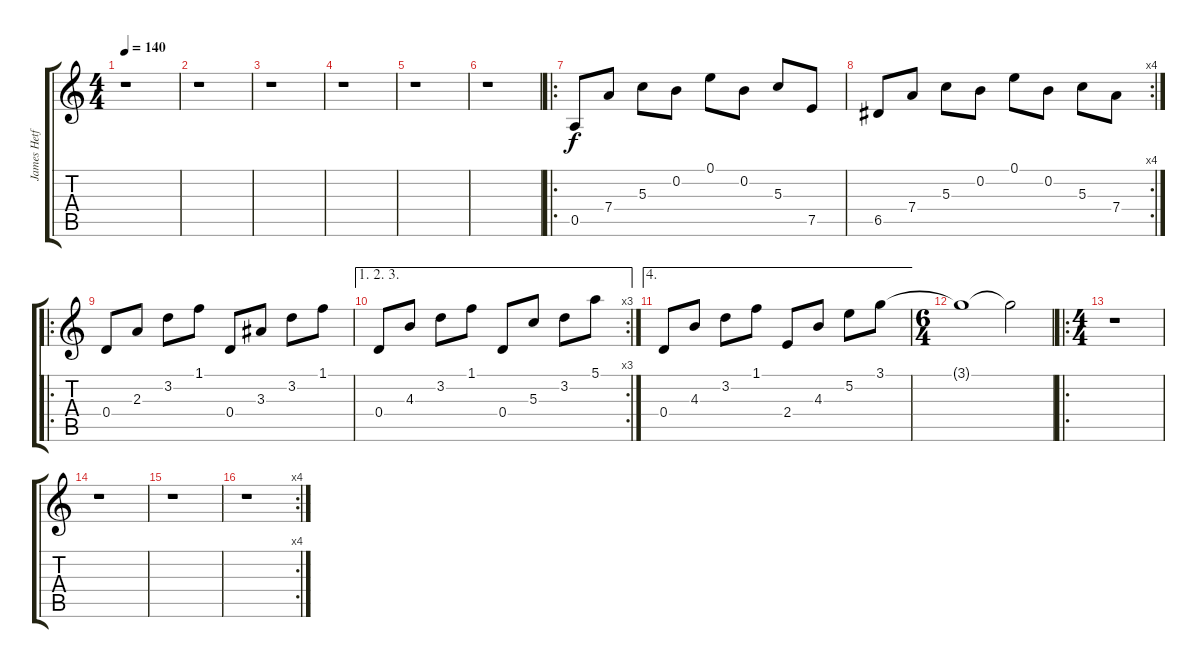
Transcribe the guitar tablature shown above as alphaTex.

\track ("James Hetfield  (Melody Dist)" "James Hetf") {instrument distortionguitar}
\staff {score tabs}
\tuning (E4 B3 G3 D3 A2 E2) {hide}
\ts (4 4)
\tempo 140
\clef g2
\ks c
r.1{dy f} |
r.1 |
r.1 |
r.1 |
r.1 |
r.1 |
\ro
0.5.8 7.4.8 5.3.8 0.2.8 0.1.8 0.2.8 5.3.8 7.5.8 |
\rc 4
6.5.8 7.4.8 5.3.8 0.2.8 0.1.8 0.2.8 5.3.8 7.4.8 |
\ro
0.4.8 2.3.8 3.2.8 1.1.8 0.4.8 3.3.8 3.2.8 1.1.8 |
\ae (1 2 3)
\rc 3
0.4.8 4.3.8 3.2.8 1.1.8 0.4.8 5.3.8 3.2.8 5.1.8 |
\ae 4
0.4.8 4.3.8 3.2.8 1.1.8 2.4.8 4.3.8 5.2.8 3.1.8 |
\ts (6 4)
3.1{t}.1 3.1{t}.2 |
\ro
\ts (4 4)
r.1 |
r.1 |
r.1 |
\rc 4
r.1
